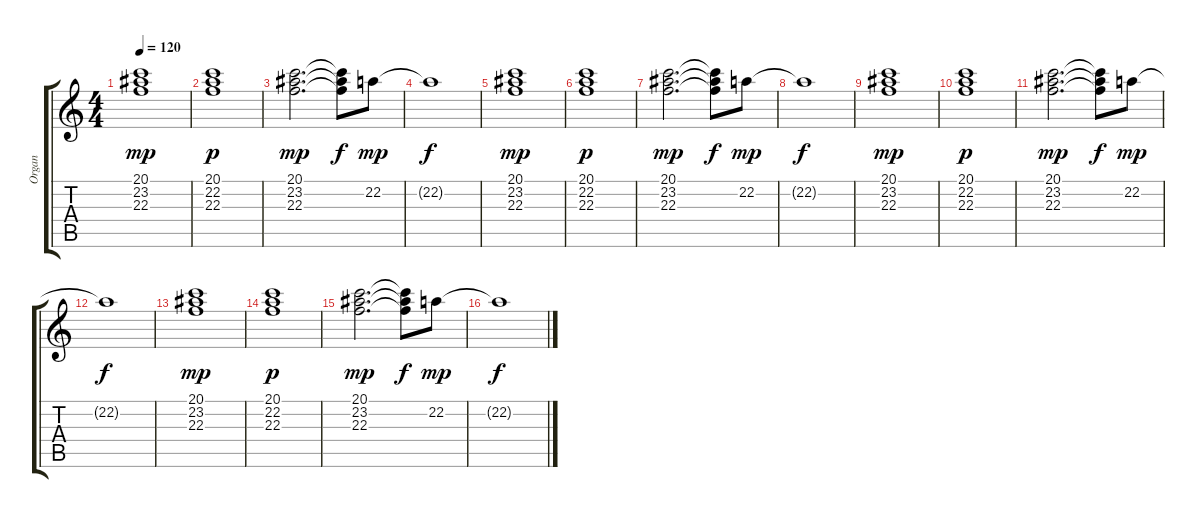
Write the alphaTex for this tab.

\track ("Organ" "Organ") {instrument drawbarorgan}
\staff {score tabs}
\tuning (E4 B3 G3 D3 A2 E2) {hide}
\ts (4 4)
\tempo 120
\clef g2
\ks c
(20.1 23.2 22.3).1{dy mp} |
(20.1 22.2 22.3).1{dy p} |
(20.1 23.2 22.3).2{d dy mp} (20.1{t} 23.2{t} 22.3{t}).8{dy f} 22.2.8{dy mp} |
22.2{t}.1{dy f} |
(20.1 23.2 22.3).1{dy mp} |
(20.1 22.2 22.3).1{dy p} |
(20.1 23.2 22.3).2{d dy mp} (20.1{t} 23.2{t} 22.3{t}).8{dy f} 22.2.8{dy mp} |
22.2{t}.1{dy f} |
(20.1 23.2 22.3).1{dy mp} |
(20.1 22.2 22.3).1{dy p} |
(20.1 23.2 22.3).2{d dy mp} (20.1{t} 23.2{t} 22.3{t}).8{dy f} 22.2.8{dy mp} |
22.2{t}.1{dy f} |
(20.1 23.2 22.3).1{dy mp} |
(20.1 22.2 22.3).1{dy p} |
(20.1 23.2 22.3).2{d dy mp} (20.1{t} 23.2{t} 22.3{t}).8{dy f} 22.2.8{dy mp} |
22.2{t}.1{dy f}
